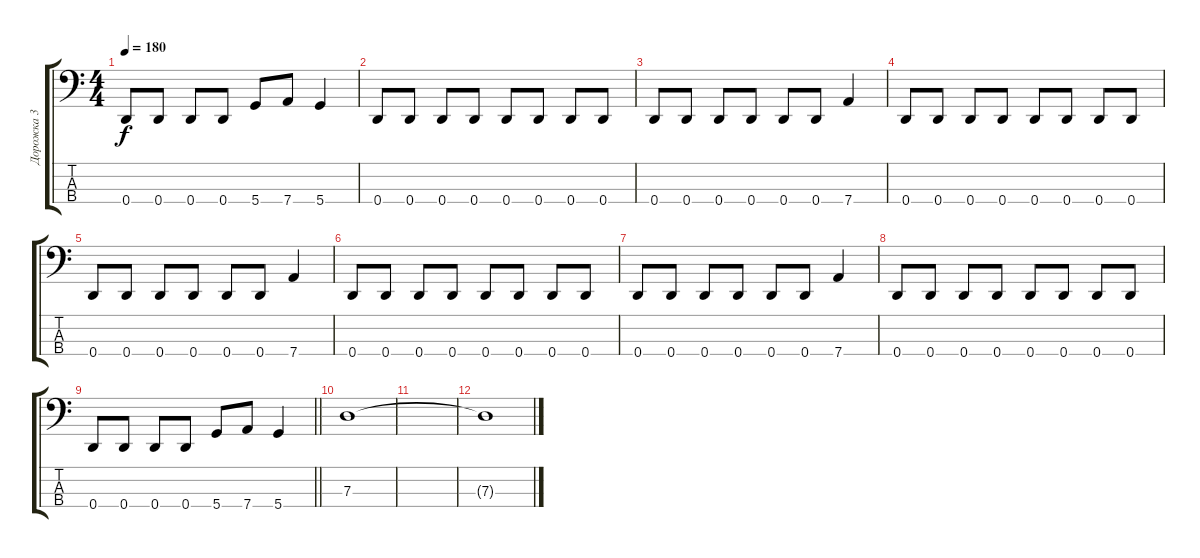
\track ("Дорожка 3" "Дорожка 3") {instrument electricbassfinger}
\staff {score tabs}
\tuning (F2 C2 G1 D1) {hide}
\ts (4 4)
\tempo 180
\clef f4
\ks c
0.4.8{dy f} 0.4.8 0.4.8 0.4.8 5.4.8 7.4.8 5.4.4 |
0.4.8 0.4.8 0.4.8 0.4.8 0.4.8 0.4.8 0.4.8 0.4.8 |
0.4.8 0.4.8 0.4.8 0.4.8 0.4.8 0.4.8 7.4.4 |
0.4.8 0.4.8 0.4.8 0.4.8 0.4.8 0.4.8 0.4.8 0.4.8 |
0.4.8 0.4.8 0.4.8 0.4.8 0.4.8 0.4.8 7.4.4 |
0.4.8 0.4.8 0.4.8 0.4.8 0.4.8 0.4.8 0.4.8 0.4.8 |
0.4.8 0.4.8 0.4.8 0.4.8 0.4.8 0.4.8 7.4.4 |
0.4.8 0.4.8 0.4.8 0.4.8 0.4.8 0.4.8 0.4.8 0.4.8 |
\barLineRight lightlight
0.4.8 0.4.8 0.4.8 0.4.8 5.4.8 7.4.8 5.4.4 |
7.3.1 |
|
7.3{t}.1
